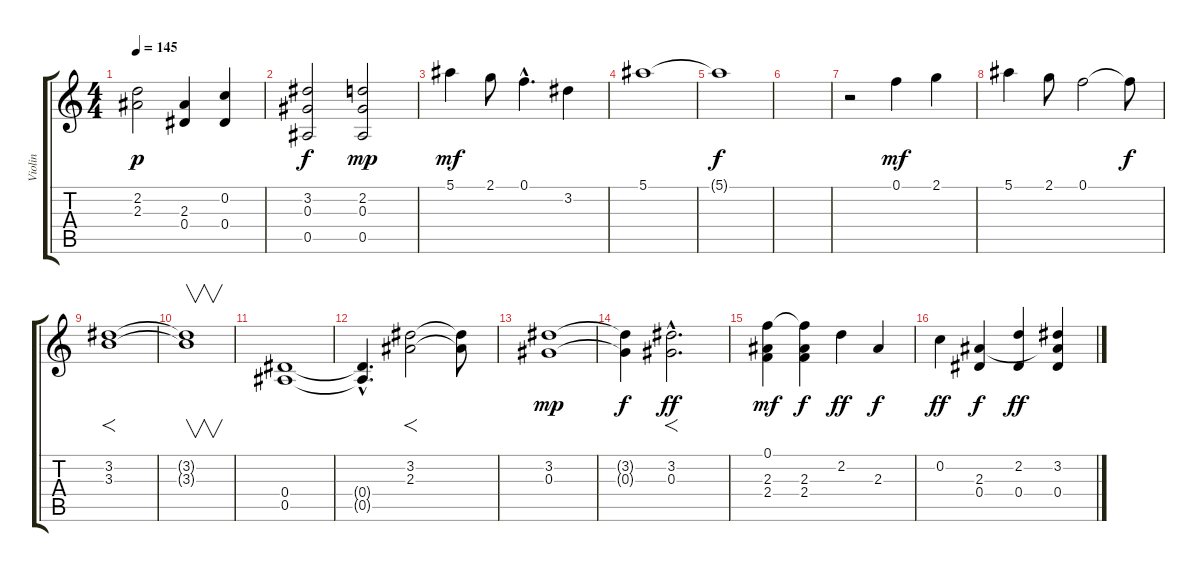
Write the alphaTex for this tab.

\track ("Violin" "Violin") {instrument stringensemble1}
\staff {score tabs}
\tuning (F5 C5 Ab4 Eb4 Bb3 F3) {hide}
\ts (4 4)
\tempo 145
\clef g2
\ks c
(2.2 2.3).2{dy p} (2.3 0.4).4 (0.2 0.4).4 |
(3.2 0.3 0.5).2{dy f} (2.2 0.3 0.5).2{dy mp} |
5.1.4{dy mf} 2.1.8 0.1{hac}.4{d} 3.2.4 |
5.1.1 |
5.1{t}.1{dy f} |
|
r.2 0.1.4{dy mf} 2.1.4 |
5.1.4 2.1.8 0.1.2 0.1{t}.8{dy f} |
(3.2 3.3).1{f} |
(3.2{t} 3.3{t}).1{v} |
(0.4 0.5).1 |
(0.4{hac t} 0.5{hac t}).4{d} (3.2 2.3).2{f} (3.2{t} 2.3{t}).8 |
(3.2 0.3).1{dy mp} |
(3.2{t} 0.3{t}).4{dy f} (3.2{hac} 0.3{hac}).2{f d dy ff} |
(0.1 2.3 2.4).4{dy mf} (0.1{t} 2.3 2.4).4{dy f} 2.2.4{dy ff} 2.3.4{dy f} |
0.2.4{dy ff} (2.3 0.4).4{dy f} (2.2 0.4).4{dy ff} (3.2 2.3{t} 0.4).4
